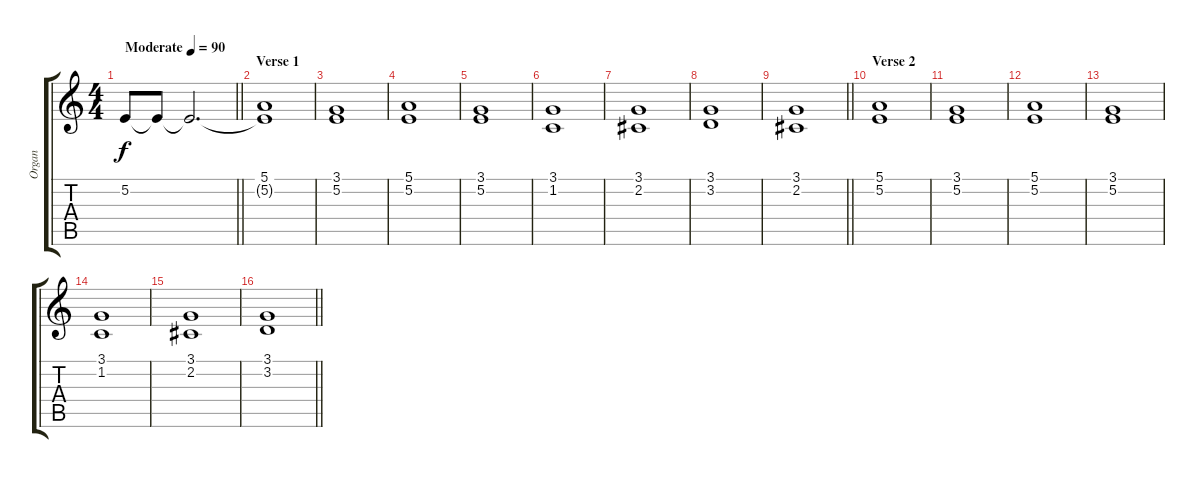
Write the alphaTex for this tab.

\track ("Organ" "Organ") {instrument percussiveorgan}
\staff {score tabs}
\tuning (E4 B3 G3 D3 A2 E2) {hide}
\ts (4 4)
\tempo (90 "Moderate")
\clef g2
\barLineRight lightlight
\ks c
5.2.8{dy f volume 1 instrument percussiveorgan} 5.2{t}.8{volume 6} 5.2{t}.2{d} |
\section ("" "Verse 1")
(5.1 5.2{t}).1 |
(3.1 5.2).1 |
(5.1 5.2).1 |
(3.1 5.2).1 |
(3.1 1.2).1 |
(3.1 2.2).1 |
(3.1 3.2).1 |
\barLineRight lightlight
(3.1 2.2).1 |
\section ("" "Verse 2")
(5.1 5.2).1 |
(3.1 5.2).1 |
(5.1 5.2).1 |
(3.1 5.2).1 |
(3.1 1.2).1 |
(3.1 2.2).1 |
\barLineRight lightlight
(3.1 3.2).1
